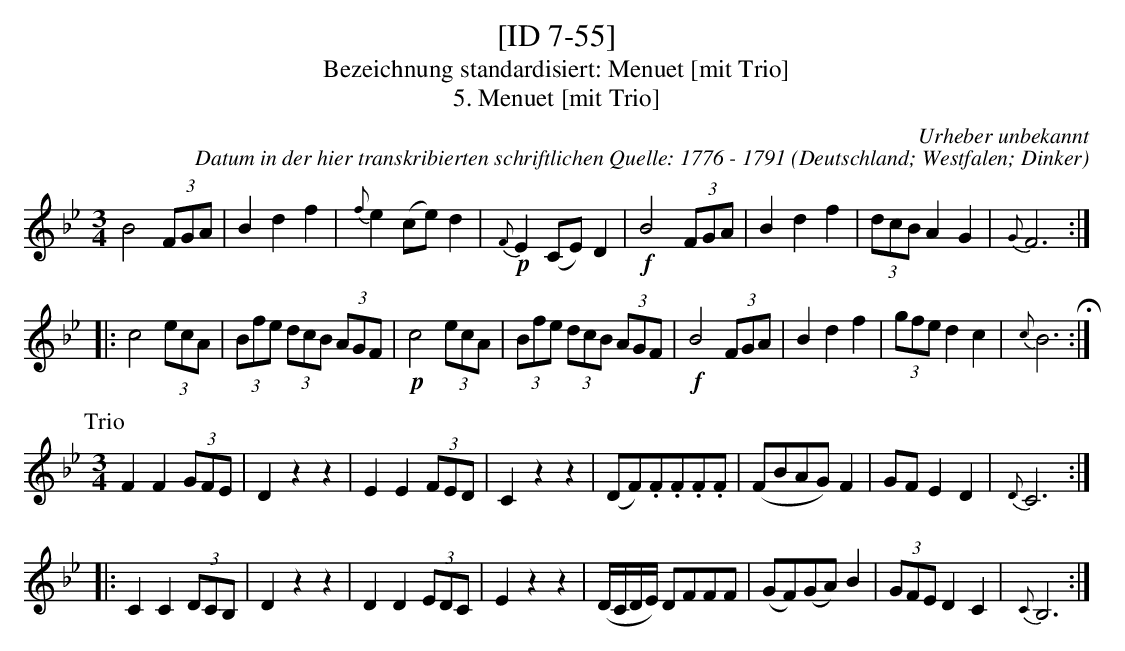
X:1
T:[ID 7-55]
T:Bezeichnung standardisiert: Menuet [mit Trio]
T:5. Menuet [mit Trio]
C:Urheber unbekannt
C:Datum in der hier transkribierten schriftlichen Quelle: 1776 - 1791
O:Deutschland; Westfalen; Dinker
L:1/8
M:3/4
K:Bbmaj
B4(3FGA | B2d2f2 | {f}e2(ce)d2 | !p!{F}E2(CE)D2 | !f!B4(3FGA | B2d2f2 | (3dcBA2G2 | {G}F6 ::
c4(3ecA | (3Bfe (3dcB (3AGF | !p!c4(3ecA | (3Bfe (3dcB (3AGF | !f!B4(3FGA | B2d2f2 | (3gfed2c2 | {c}B6 H:|
P:Trio
M:3/4
F2F2(3GFE | D2z2 z2 | E2E2(3FED | C2z2 z2 | (DF).F.F.F.F | (FBAG)F2 | GFE2D2 | {D}C6 ::
C2C2(3DCB, | D2z2 z2 | D2D2(3EDC | E2z2 z2 | (D/C/D/E/) DFFF | (GF)(GA)B2 | (3GFED2C2 | {C}B,6 :|
